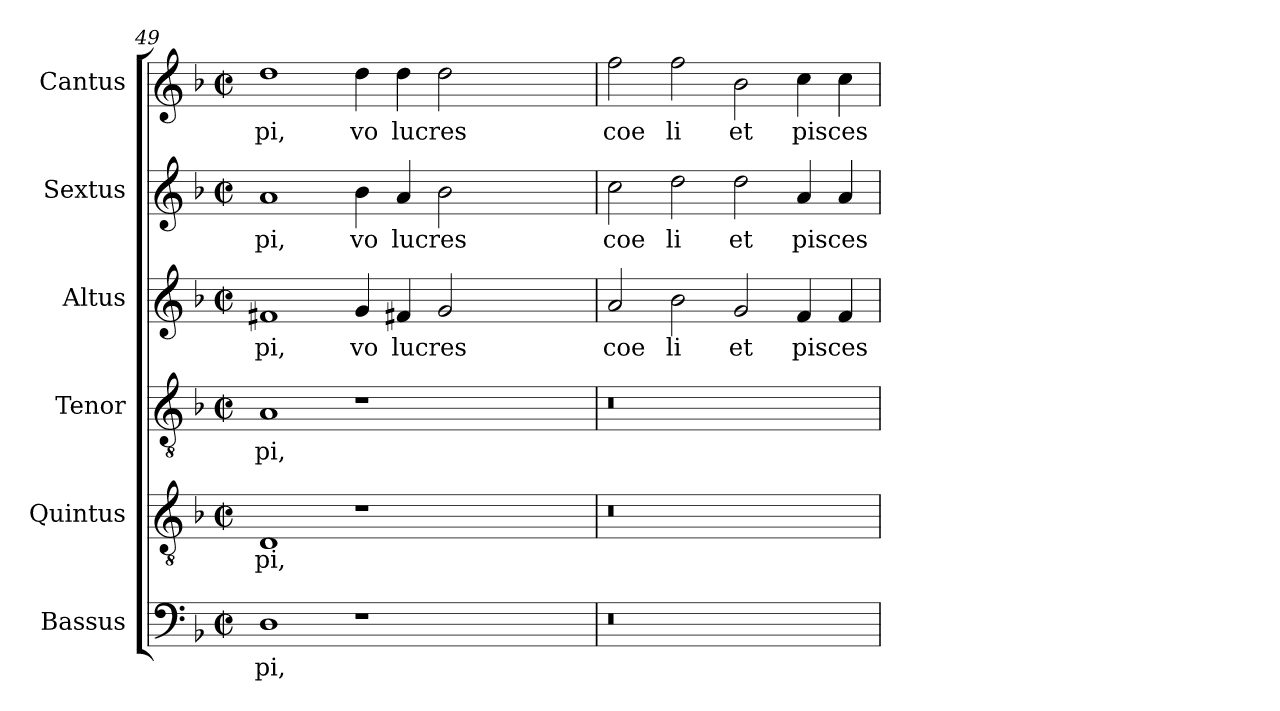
**kern	**text	**kern	**text	**kern	**text	**kern	**text	**kern	**text	**kern	**text
*part6	*part6	*part5	*part5	*part4	*part4	*part3	*part3	*part2	*part2	*part1	*part1
*staff6	*staff6	*staff5	*staff5	*staff4	*staff4	*staff3	*staff3	*staff2	*staff2	*staff1	*staff1
*I"Bassus	*	*I"Quintus	*	*I"Tenor	*	*I"Altus	*	*I"Sextus	*	*I"Cantus	*
*clefF4	*	*clefGv2	*	*clefGv2	*	*clefG2	*	*clefG2	*	*clefG2	*
*k[b-]	*	*k[b-]	*	*k[b-]	*	*k[b-]	*	*k[b-]	*	*k[b-]	*
*F:	*	*F:	*	*F:	*	*F:	*	*F:	*	*F:	*
*M2/2	*	*M2/2	*	*M2/2	*	*M2/2	*	*M2/2	*	*M2/2	*
*met(c|)	*	*met(c|)	*	*met(c|)	*	*met(c|)	*	*met(c|)	*	*met(c|)	*
=49	=49	=49	=49	=49	=49	=49	=49	=49	=49	=49	=49
!	!LO:LY:b:cj	!	!LO:LY:b:cj	!	!LO:LY:b:cj	!	!LO:LY:b:cj	!	!LO:LY:b:cj	!	!LO:LY:b:cj
1D	-pi,	1D	pi,	1A	-pi,	1f#X	pi,	1a	pi,	1dd	pi,
!LO:N:vis=1	!	!LO:N:vis=1	!	!LO:N:vis=1	!	!	!LO:LY:b:cj	!	!LO:LY:b:cj	!	!LO:LY:b:cj
0r	.	0r	.	0r	.	4g/	vo	4b-\	vo	4dd\	vo
!	!	!	!	!	!	!	!LO:LY:b	!	!LO:LY:b	!	!LO:LY:b
.	.	.	.	.	.	4f#X/	lucres	4a/	lucres	4dd\	lucres
.	.	.	.	.	.	2g/	.	2b-\	.	2dd\	.
.	.	.	.	.	.	1ryy	.	1ryy	.	1ryy	.
=50	=50	=50	=50	=50	=50	=50	=50	=50	=50	=50	=50
!	!	!	!	!	!	!	!LO:LY:b:cj	!	!LO:LY:b:cj	!	!LO:LY:b:cj
0r	.	0r	.	0r	.	2a/	coe	2cc\	coe	2ff\	coe
!	!	!	!	!	!	!	!LO:LY:b:cj	!	!LO:LY:b:cj	!	!LO:LY:b:cj
.	.	.	.	.	.	2b-\	li	2dd\	li	2ff\	li
!	!	!	!	!	!	!	!LO:LY:b:cj	!	!LO:LY:b:cj	!	!LO:LY:b:cj
.	.	.	.	.	.	2g/	et	2dd\	et	2b-\	et
!	!	!	!	!	!	!	!LO:LY:b	!	!LO:LY:b	!	!LO:LY:b
.	.	.	.	.	.	4f/	pisces	4a/	pisces	4cc\	pisces
.	.	.	.	.	.	4f/	.	4a/	.	4cc\	.
=	=	=	=	=	=	=	=	=	=	=	=
*-	*-	*-	*-	*-	*-	*-	*-	*-	*-	*-	*-
